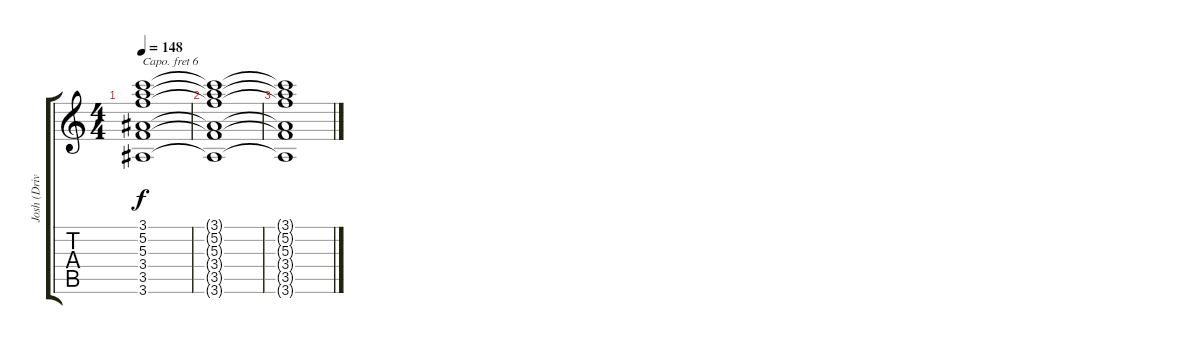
\track ("Josh (Drive)" "Josh (Driv") {instrument overdrivenguitar}
\staff {score tabs}
\capo 6
\tuning (Eb4 Bb3 Gb3 Db3 Ab2 Db2) {hide}
\ts (4 4)
\tempo 148
\clef g2
\ks c
(3.1{t} 5.2{t} 5.3{t} 3.4{t} 3.5{t} 3.6{t}).1{dy f} |
(3.1{t} 5.2{t} 5.3{t} 3.4{t} 3.5{t} 3.6{t}).1 |
(3.1{t} 5.2{t} 5.3{t} 3.4{t} 3.5{t} 3.6{t}).1
